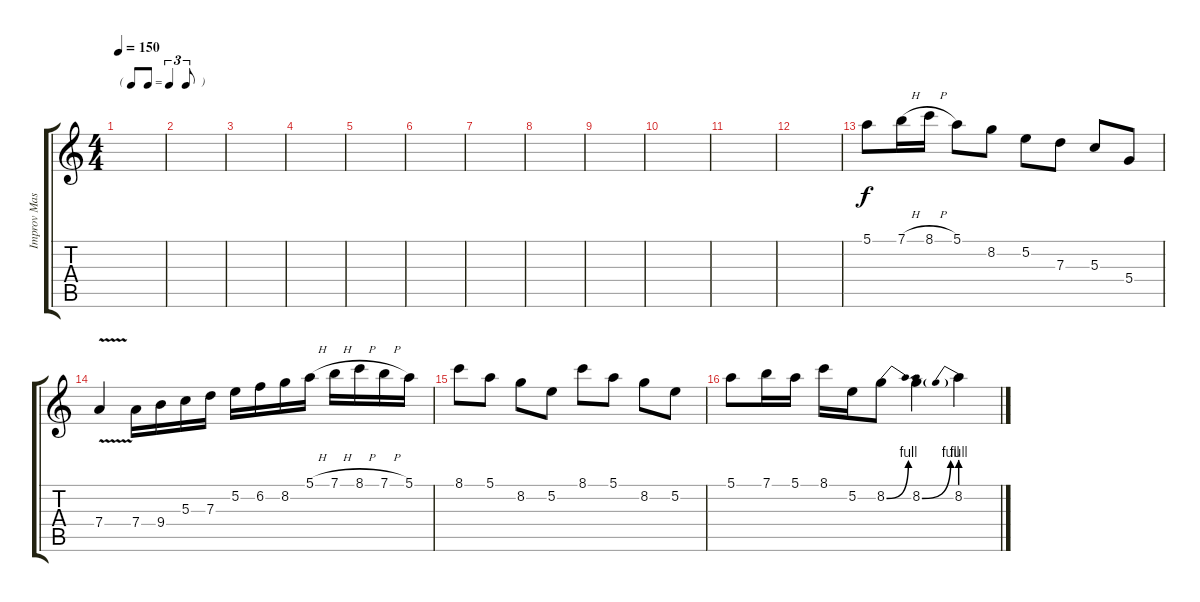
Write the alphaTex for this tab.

\track ("Improv Master" "Improv Mas") {instrument electricguitarjazz}
\staff {score tabs}
\tuning (E4 B3 G3 D3 A2 E2) {hide}
\ts (4 4)
\tf triplet8th
\tempo 150
\clef g2
\ks c
|
|
|
|
|
|
|
|
|
|
|
|
5.1.8 7.1{h}.16 8.1{h}.16 5.1.8 8.2.8 5.2.8 7.3.8 5.3.8 5.4.8 |
7.4{v}.4 7.4.16 9.4.16 5.3.16 7.3.16 5.2.16 6.2.16 8.2.16 5.1{h}.16 7.1{h}.16 8.1{h}.16 7.1{h}.16 5.1.16 |
8.1.8 5.1.8 8.2.8 5.2.8 8.1.8 5.1.8 8.2.8 5.2.8 |
5.1.8 7.1.16 5.1.16 8.1.16 5.2.16 8.2{be (bend 0 0 60 4)}.8 8.2{be (bend 0 0 60 4)}.4 8.2{be (prebend 0 4 60 4)}.4
